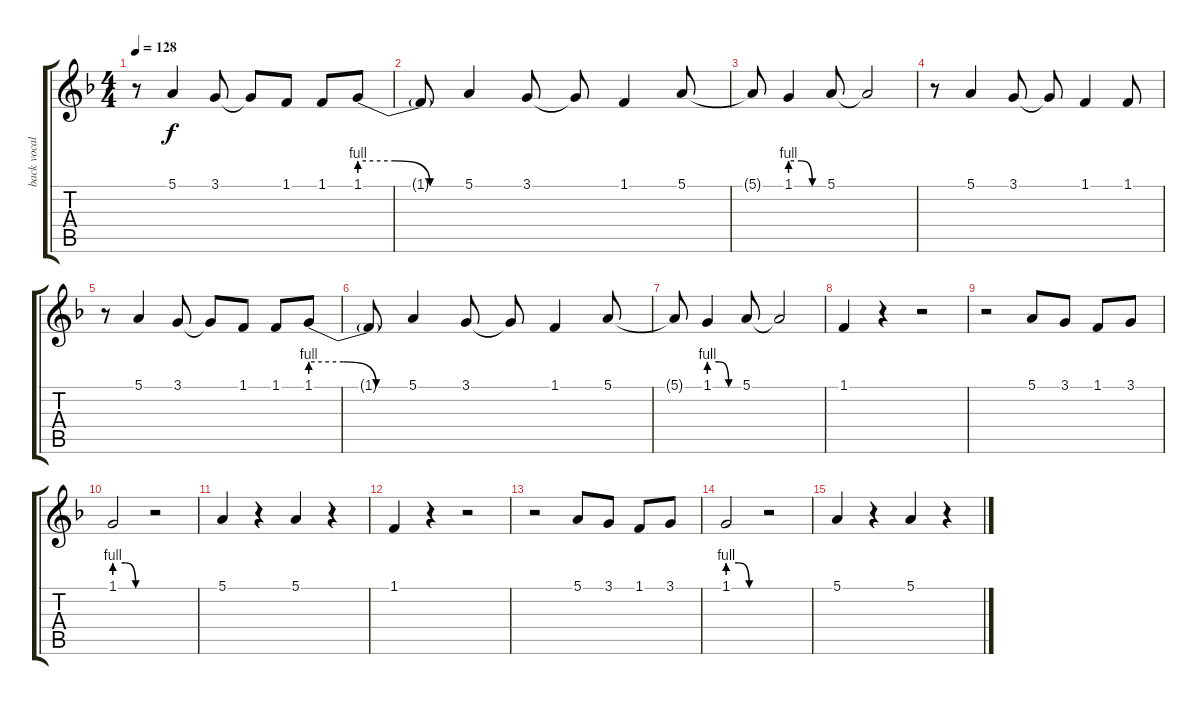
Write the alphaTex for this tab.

\track ("back vocal" "back vocal") {instrument recorder}
\staff {score tabs}
\tuning (E4 B3 G3 D3 A2 E2) {hide}
\ts (4 4)
\tempo 128
\clef g2
\ks f
r.8{dy f} 5.1.4 3.1.8 3.1{t}.8 1.1.8 1.1.8 1.1{be (custom 0 4 20 4 40 0 60 0)}.8 |
1.1{t}.8 5.1.4 3.1.8 3.1{t}.8 1.1.4 5.1.8 |
5.1{t}.8 1.1{be (custom 0 4 20 4 40 0 60 0)}.4 5.1.8 5.1{t}.2 |
r.8{volume 16} 5.1.4 3.1.8 3.1{t}.8 1.1.4 1.1.8 |
r.8 5.1.4 3.1.8 3.1{t}.8 1.1.8 1.1.8 1.1{be (custom 0 4 20 4 40 0 60 0)}.8 |
1.1{t}.8 5.1.4 3.1.8 3.1{t}.8 1.1.4 5.1.8 |
5.1{t}.8 1.1{be (custom 0 4 20 4 40 0 60 0)}.4 5.1.8 5.1{t}.2 |
1.1.4 r.4 r.2 |
r.2 5.1.8 3.1.8 1.1.8 3.1.8 |
1.1{be (custom 0 4 20 4 40 0 60 0)}.2 r.2 |
5.1.4 r.4 5.1.4 r.4 |
1.1.4 r.4 r.2 |
r.2 5.1.8 3.1.8 1.1.8 3.1.8 |
1.1{be (custom 0 4 20 4 40 0 60 0)}.2 r.2 |
5.1.4 r.4 5.1.4 r.4
